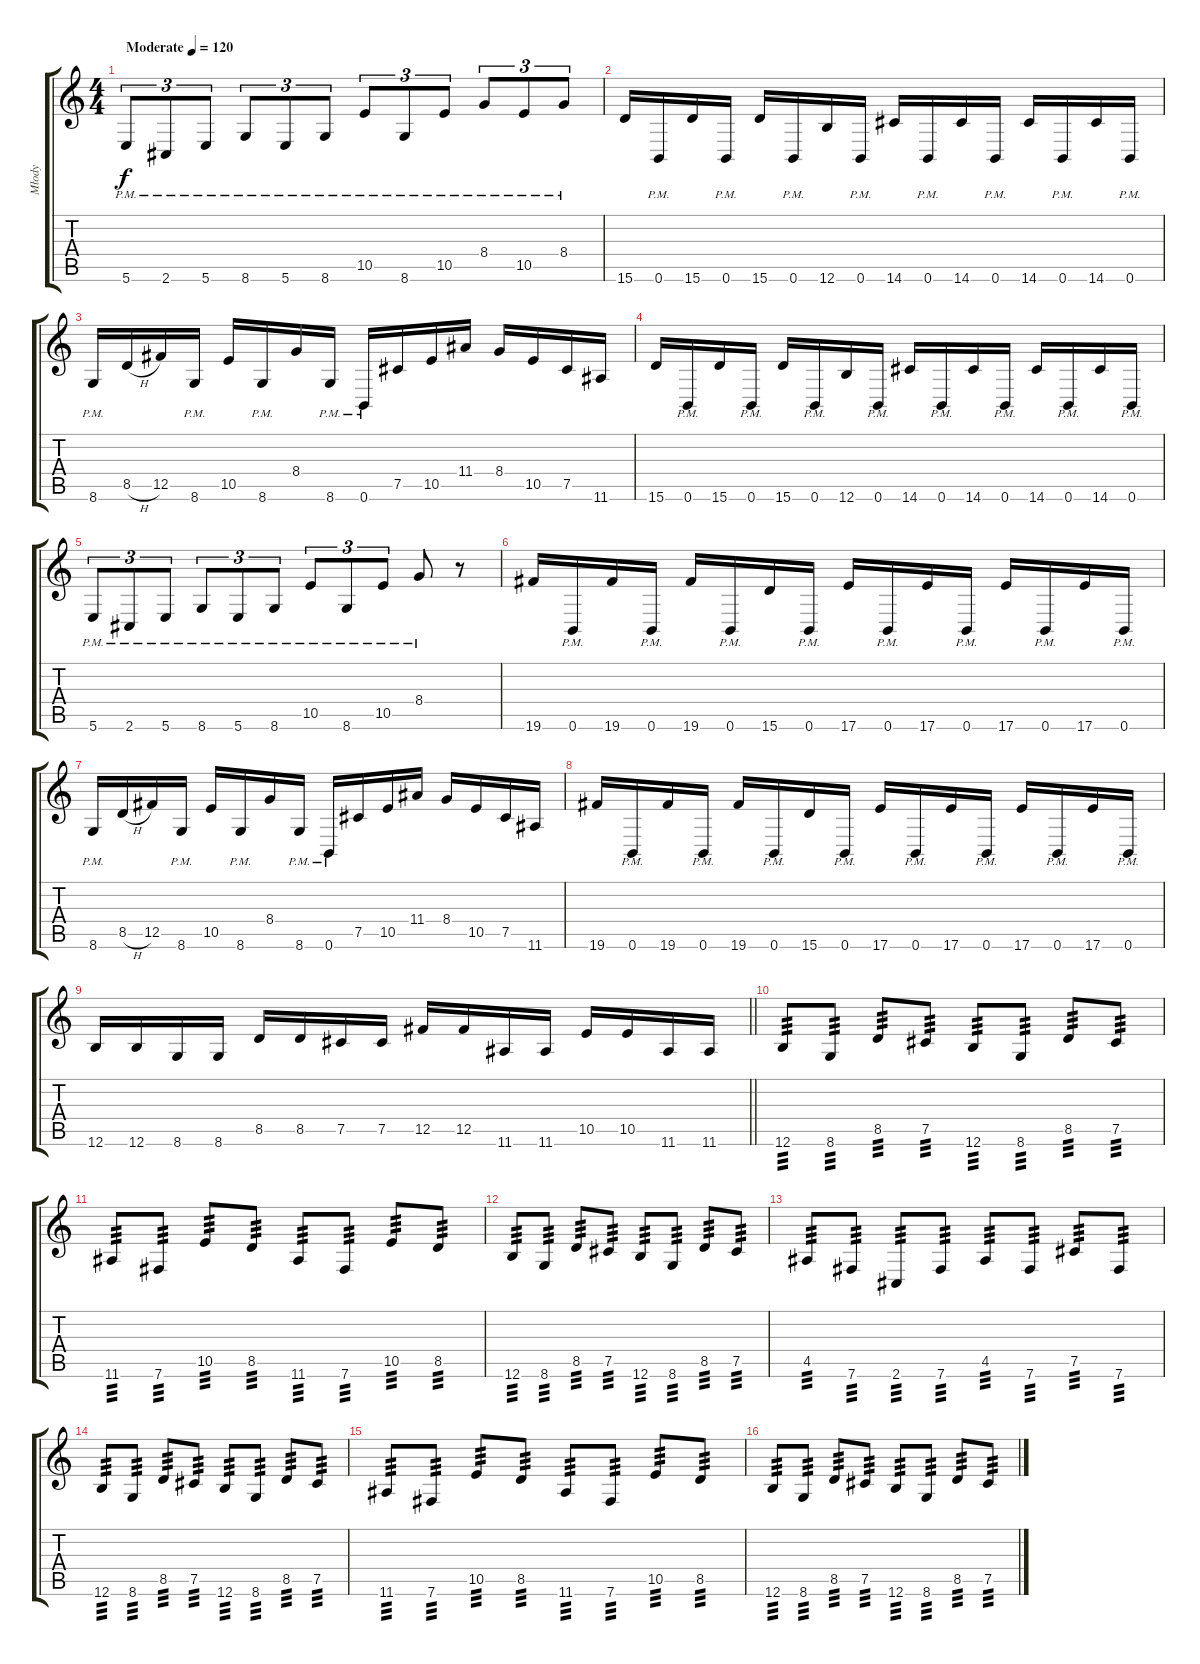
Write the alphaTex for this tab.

\track ("Młody" "Młody") {instrument overdrivenguitar}
\staff {score tabs}
\tuning (Db4 Ab3 E3 B2 Gb2 B1) {hide}
\ts (4 4)
\tempo (120 "Moderate")
\clef g2
\ks c
5.6{pm}.8{tu (3 2) dy f instrument overdrivenguitar} 2.6{pm}.8{tu (3 2)} 5.6{pm}.8{tu (3 2)} 8.6{pm}.8{tu (3 2)} 5.6{pm}.8{tu (3 2)} 8.6{pm}.8{tu (3 2)} 10.5{pm}.8{tu (3 2)} 8.6{pm}.8{tu (3 2)} 10.5{pm}.8{tu (3 2)} 8.4{pm}.8{tu (3 2)} 10.5{pm}.8{tu (3 2)} 8.4{pm}.8{tu (3 2)} |
15.6.16 0.6{pm}.16 15.6.16 0.6{pm}.16 15.6.16 0.6{pm}.16 12.6.16 0.6{pm}.16 14.6.16 0.6{pm}.16 14.6.16 0.6{pm}.16 14.6.16 0.6{pm}.16 14.6.16 0.6{pm}.16 |
8.6{pm}.16 8.5{h}.16 12.5.16 8.6{pm}.16 10.5.16 8.6{pm}.16 8.4.16 8.6{pm}.16 0.6{pm}.16 7.5.16 10.5.16 11.4.16 8.4.16 10.5.16 7.5.16 11.6.16 |
15.6.16 0.6{pm}.16 15.6.16 0.6{pm}.16 15.6.16 0.6{pm}.16 12.6.16 0.6{pm}.16 14.6.16 0.6{pm}.16 14.6.16 0.6{pm}.16 14.6.16 0.6{pm}.16 14.6.16 0.6{pm}.16 |
5.6{pm}.8{tu (3 2)} 2.6{pm}.8{tu (3 2)} 5.6{pm}.8{tu (3 2)} 8.6{pm}.8{tu (3 2)} 5.6{pm}.8{tu (3 2)} 8.6{pm}.8{tu (3 2)} 10.5{pm}.8{tu (3 2)} 8.6{pm}.8{tu (3 2)} 10.5{pm}.8{tu (3 2)} 8.4{pm}.8 r.8 |
19.6.16 0.6{pm}.16 19.6.16 0.6{pm}.16 19.6.16 0.6{pm}.16 15.6.16 0.6{pm}.16 17.6.16 0.6{pm}.16 17.6.16 0.6{pm}.16 17.6.16 0.6{pm}.16 17.6.16 0.6{pm}.16 |
8.6{pm}.16 8.5{h}.16 12.5.16 8.6{pm}.16 10.5.16 8.6{pm}.16 8.4.16 8.6{pm}.16 0.6{pm}.16 7.5.16 10.5.16 11.4.16 8.4.16 10.5.16 7.5.16 11.6.16 |
19.6.16 0.6{pm}.16 19.6.16 0.6{pm}.16 19.6.16 0.6{pm}.16 15.6.16 0.6{pm}.16 17.6.16 0.6{pm}.16 17.6.16 0.6{pm}.16 17.6.16 0.6{pm}.16 17.6.16 0.6{pm}.16 |
\barLineRight lightlight
12.6.16 12.6.16 8.6.16 8.6.16 8.5.16 8.5.16 7.5.16 7.5.16 12.5.16 12.5.16 11.6.16 11.6.16 10.5.16 10.5.16 11.6.16 11.6.16 |
12.6.8{tp 3} 8.6.8{tp 3} 8.5.8{tp 3} 7.5.8{tp 3} 12.6.8{tp 3} 8.6.8{tp 3} 8.5.8{tp 3} 7.5.8{tp 3} |
11.6.8{tp 3} 7.6.8{tp 3} 10.5.8{tp 3} 8.5.8{tp 3} 11.6.8{tp 3} 7.6.8{tp 3} 10.5.8{tp 3} 8.5.8{tp 3} |
12.6.8{tp 3} 8.6.8{tp 3} 8.5.8{tp 3} 7.5.8{tp 3} 12.6.8{tp 3} 8.6.8{tp 3} 8.5.8{tp 3} 7.5.8{tp 3} |
4.5.8{tp 3} 7.6.8{tp 3} 2.6.8{tp 3} 7.6.8{tp 3} 4.5.8{tp 3} 7.6.8{tp 3} 7.5.8{tp 3} 7.6.8{tp 3} |
12.6.8{tp 3} 8.6.8{tp 3} 8.5.8{tp 3} 7.5.8{tp 3} 12.6.8{tp 3} 8.6.8{tp 3} 8.5.8{tp 3} 7.5.8{tp 3} |
11.6.8{tp 3} 7.6.8{tp 3} 10.5.8{tp 3} 8.5.8{tp 3} 11.6.8{tp 3} 7.6.8{tp 3} 10.5.8{tp 3} 8.5.8{tp 3} |
12.6.8{tp 3} 8.6.8{tp 3} 8.5.8{tp 3} 7.5.8{tp 3} 12.6.8{tp 3} 8.6.8{tp 3} 8.5.8{tp 3} 7.5.8{tp 3}
